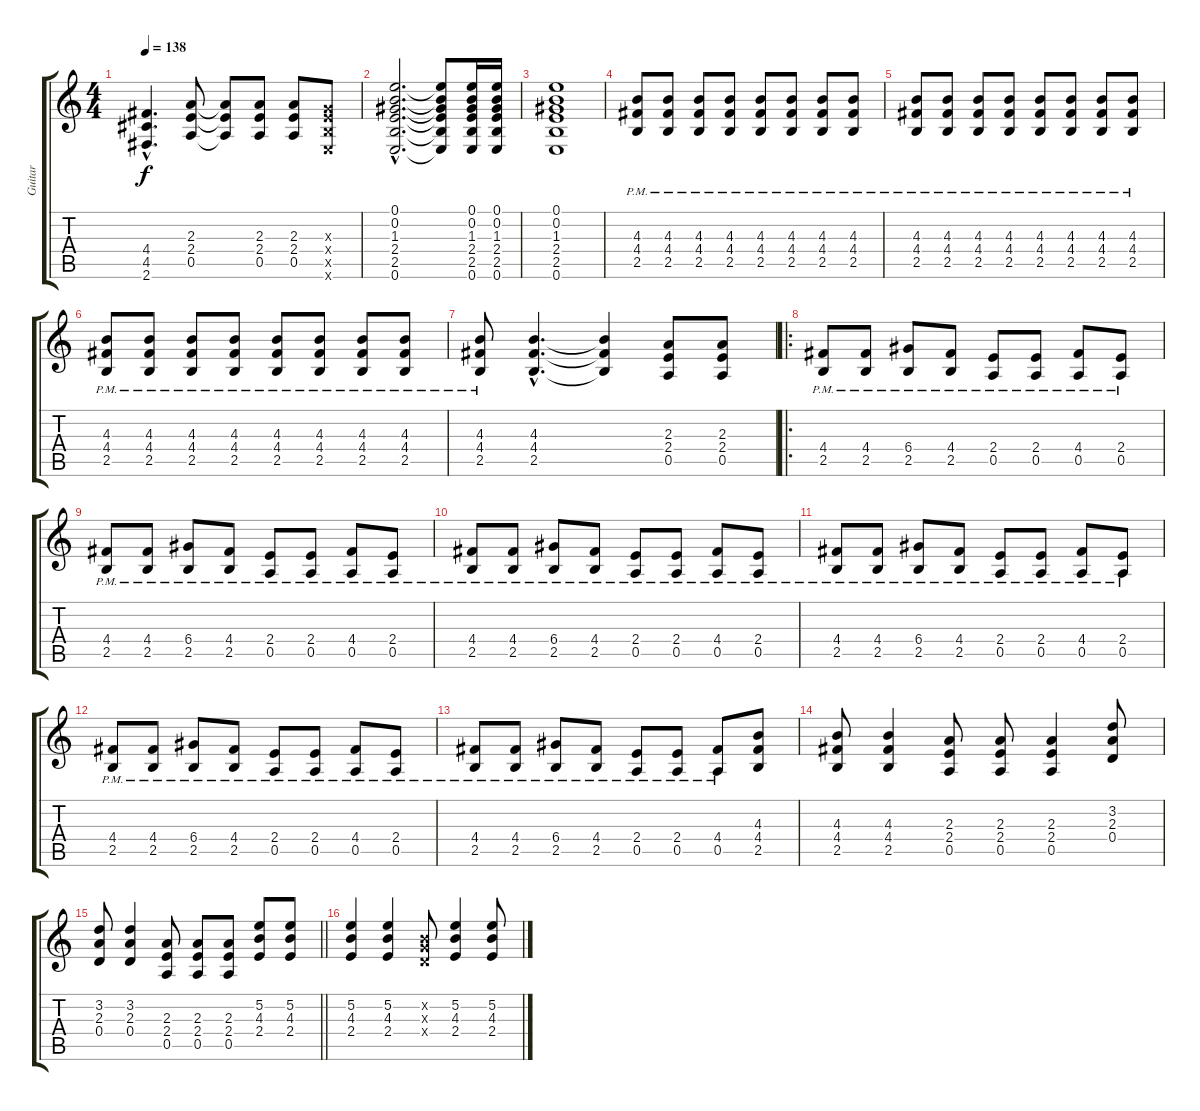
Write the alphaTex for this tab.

\track ("Guitar" "Guitar") {instrument distortionguitar}
\staff {score tabs}
\tuning (E4 B3 G3 D3 A2 E2) {hide}
\ts (4 4)
\tempo 138
\clef g2
\ks c
(4.4{hac} 4.5{hac} 2.6{hac}).4{d dy f instrument distortionguitar} (2.3 2.4 0.5).8 (2.3{t} 2.4{t} 0.5{t}).8 (2.3 2.4 0.5).8 (2.3 2.4 0.5).8 (0.3{x} 2.4{x} 2.5{x} 0.6{x}).8 |
(0.1{hac} 0.2{hac} 1.3{hac} 2.4{hac} 2.5{hac} 0.6{hac}).2{d} (0.1{t} 0.2{t} 1.3{t} 2.4{t} 2.5{t} 0.6{t}).8 (0.1 0.2 1.3 2.4 2.5 0.6).16 (0.1 0.2 1.3 2.4 2.5 0.6).16 |
(0.1 0.2 1.3 2.4 2.5 0.6).1 |
(4.3{pm} 4.4{pm} 2.5{pm}).8 (4.3{pm} 4.4{pm} 2.5{pm}).8 (4.3{pm} 4.4{pm} 2.5{pm}).8 (4.3{pm} 4.4{pm} 2.5{pm}).8 (4.3{pm} 4.4{pm} 2.5{pm}).8 (4.3{pm} 4.4{pm} 2.5{pm}).8 (4.3{pm} 4.4{pm} 2.5{pm}).8 (4.3{pm} 4.4{pm} 2.5{pm}).8 |
(4.3{pm} 4.4{pm} 2.5{pm}).8 (4.3{pm} 4.4{pm} 2.5{pm}).8 (4.3{pm} 4.4{pm} 2.5{pm}).8 (4.3{pm} 4.4{pm} 2.5{pm}).8 (4.3{pm} 4.4{pm} 2.5{pm}).8 (4.3{pm} 4.4{pm} 2.5{pm}).8 (4.3{pm} 4.4{pm} 2.5{pm}).8 (4.3{pm} 4.4{pm} 2.5{pm}).8 |
(4.3{pm} 4.4{pm} 2.5{pm}).8 (4.3{pm} 4.4{pm} 2.5{pm}).8 (4.3{pm} 4.4{pm} 2.5{pm}).8 (4.3{pm} 4.4{pm} 2.5{pm}).8 (4.3{pm} 4.4{pm} 2.5{pm}).8 (4.3{pm} 4.4{pm} 2.5{pm}).8 (4.3{pm} 4.4{pm} 2.5{pm}).8 (4.3{pm} 4.4{pm} 2.5{pm}).8 |
(4.3{pm} 4.4{pm} 2.5{pm}).8 (4.3{hac} 4.4{hac} 2.5{hac}).4{d} (4.3{t} 4.4{t} 2.5{t}).4 (2.3 2.4 0.5).8 (2.3 2.4 0.5).8 |
\ro
(4.4{pm} 2.5{pm}).8 (4.4{pm} 2.5{pm}).8 (6.4{pm} 2.5{pm}).8 (4.4{pm} 2.5{pm}).8 (2.4{pm} 0.5{pm}).8 (2.4{pm} 0.5{pm}).8 (4.4{pm} 0.5{pm}).8 (2.4{pm} 0.5{pm}).8 |
(4.4{pm} 2.5{pm}).8 (4.4{pm} 2.5{pm}).8 (6.4{pm} 2.5{pm}).8 (4.4{pm} 2.5{pm}).8 (2.4{pm} 0.5{pm}).8 (2.4{pm} 0.5{pm}).8 (4.4{pm} 0.5{pm}).8 (2.4{pm} 0.5{pm}).8 |
(4.4{pm} 2.5{pm}).8 (4.4{pm} 2.5{pm}).8 (6.4{pm} 2.5{pm}).8 (4.4{pm} 2.5{pm}).8 (2.4{pm} 0.5{pm}).8 (2.4{pm} 0.5{pm}).8 (4.4{pm} 0.5{pm}).8 (2.4{pm} 0.5{pm}).8 |
(4.4{pm} 2.5{pm}).8 (4.4{pm} 2.5{pm}).8 (6.4{pm} 2.5{pm}).8 (4.4{pm} 2.5{pm}).8 (2.4{pm} 0.5{pm}).8 (2.4{pm} 0.5{pm}).8 (4.4{pm} 0.5{pm}).8 (2.4{pm} 0.5{pm}).8 |
(4.4{pm} 2.5{pm}).8 (4.4{pm} 2.5{pm}).8 (6.4{pm} 2.5{pm}).8 (4.4{pm} 2.5{pm}).8 (2.4{pm} 0.5{pm}).8 (2.4{pm} 0.5{pm}).8 (4.4{pm} 0.5{pm}).8 (2.4{pm} 0.5{pm}).8 |
(4.4{pm} 2.5{pm}).8 (4.4{pm} 2.5{pm}).8 (6.4{pm} 2.5{pm}).8 (4.4{pm} 2.5{pm}).8 (2.4{pm} 0.5{pm}).8 (2.4{pm} 0.5{pm}).8 (4.4{pm} 0.5{pm}).8 (4.3 4.4 2.5).8 |
(4.3 4.4 2.5).8 (4.3 4.4 2.5).4 (2.3 2.4 0.5).8 (2.3 2.4 0.5).8 (2.3 2.4 0.5).4 (3.2 2.3 0.4).8 |
\barLineRight lightlight
(3.2 2.3 0.4).8 (3.2 2.3 0.4).4 (2.3 2.4 0.5).8 (2.3 2.4 0.5).8 (2.3 2.4 0.5).8 (5.2 4.3 2.4).8 (5.2 4.3 2.4).8 |
(5.2 4.3 2.4).4 (5.2 4.3 2.4).4 (0.2{x} 0.3{x} 0.4{x}).8 (5.2 4.3 2.4).4 (5.2 4.3 2.4).8
